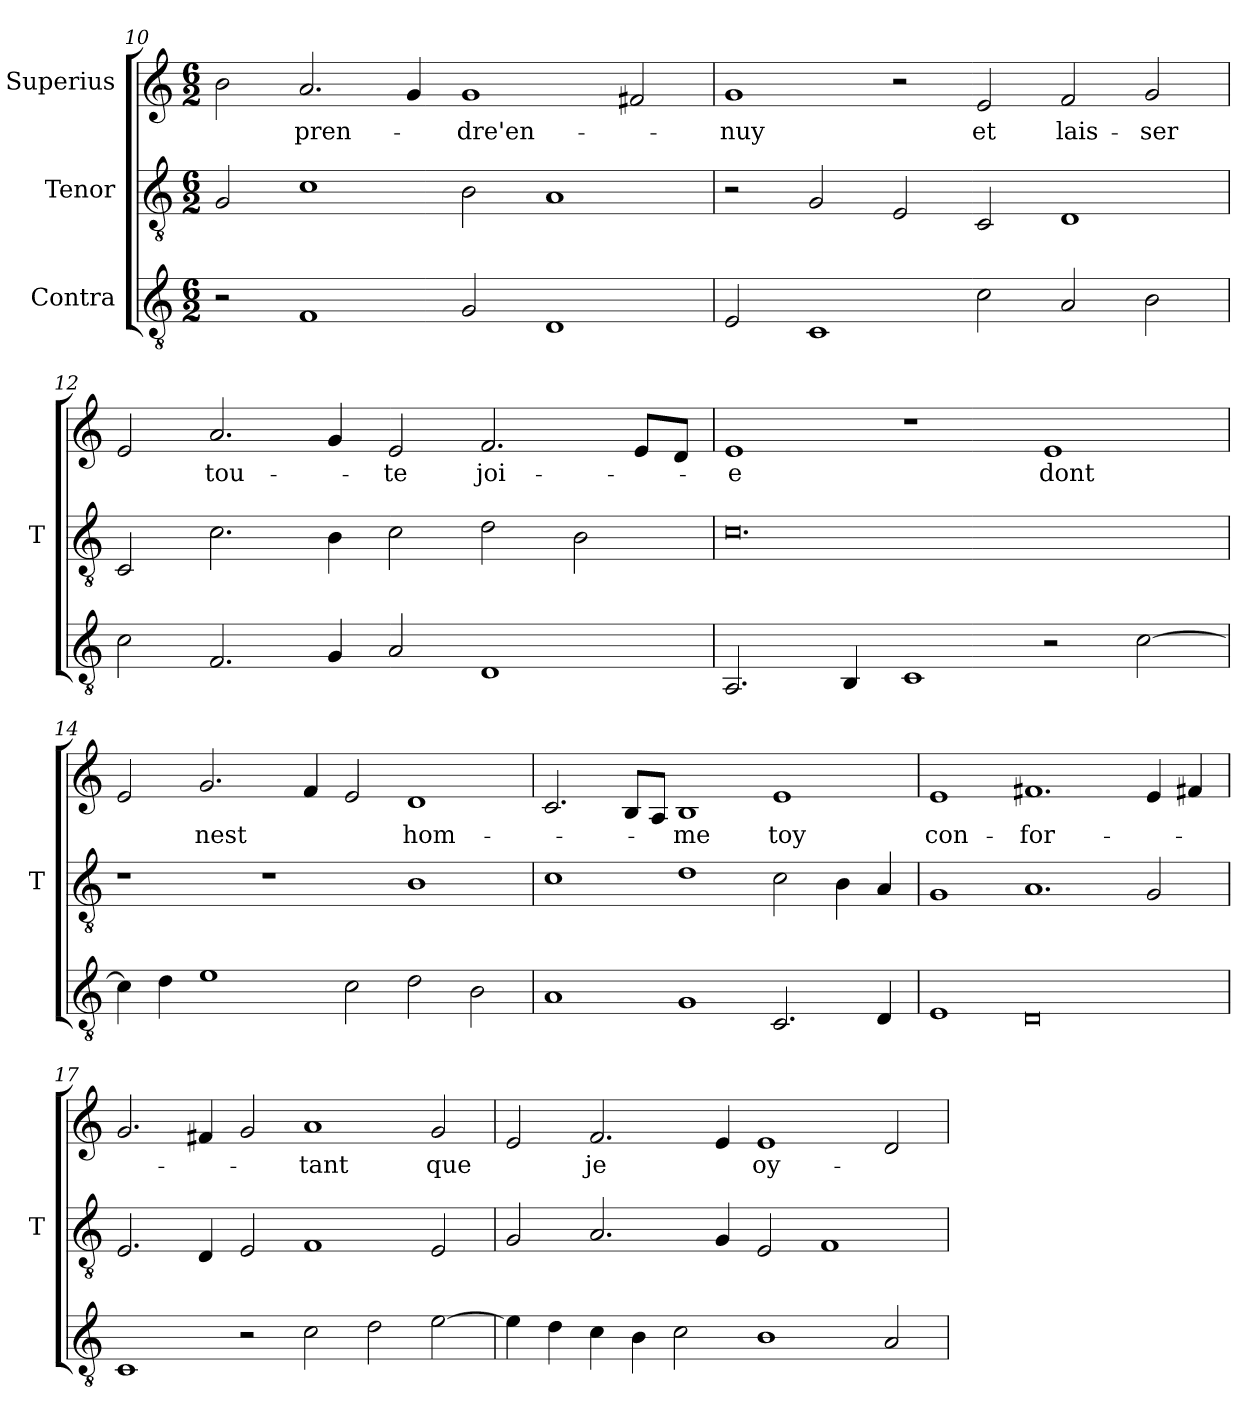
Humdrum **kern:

**kern	**kern	**kern	**text
*part3	*part2	*part1	*part1
*staff3	*staff2	*staff1	*staff1
*I"Contra	*I"Tenor	*I"Superius	*
*	*I'T	*	*
*clefGv2	*clefGv2	*clefG2	*
*M6/2	*M6/2	*M6/2	*
=10	=10	=10	=10
2r	2G	2b	.
1F	1c	2.a	pren-
.	.	4g	.
2G	2B	1g	-dre'en-
1D	1A	.	.
.	.	2f#X	.
=11	=11	=11	=11
2E	2r	1g	-nuy
1C	2G	.	.
.	2E	2r	.
2c	2C	2e	-et
2A	1D	2f	lais-
2B	.	2g	-ser
=12	=12	=12	=12
2c	2C	2e	.
2.F	2.c	2.a	tou-
4G	4B	4g	.
2A	2c	2e	-te
1D	2d	2.f	joi-
.	2B	.	.
.	.	8e/L	.
.	.	8d/J	.
=13	=13	=13	=13
2.AA	0.c	1e	-e
4BB	.	.	.
1C	.	1r	.
2r	.	1e	-dont
[2c	.	.	.
=14	=14	=14	=14
4c]	1r	2e	.
4d	.	.	.
1e	.	2.g	-nest
.	1r	.	.
.	.	4f	.
2c	.	2e	.
2d	1B	1d	hom-
2B	.	.	.
=15	=15	=15	=15
1A	1c	2.c	.
.	.	8B/L	.
.	.	8A/J	.
1G	1d	1B	-me
2.C	2c	1e	-toy
.	4B	.	.
4D	4A	.	.
=16	=16	=16	=16
1E	1G	1e	con-
0D	1.A	1.f#X	-for-
.	2G	4e	.
.	.	4f#X	.
=17	=17	=17	=17
1C	2.E	2.g	.
.	4D	4f#X	.
2r	2E	2g	.
2c	1F	1a	-tant
2d	.	.	.
[2e	2E	2g	-que
=18	=18	=18	=18
4e]	2G	2e	.
4d	.	.	.
4c	2.A	2.f	-je
4B	.	.	.
2c	.	.	.
.	4G	4e	.
1B	2E	1e	oy-
.	1F	.	.
2A	.	2d	.
=	=	=	=
*-	*-	*-	*-
